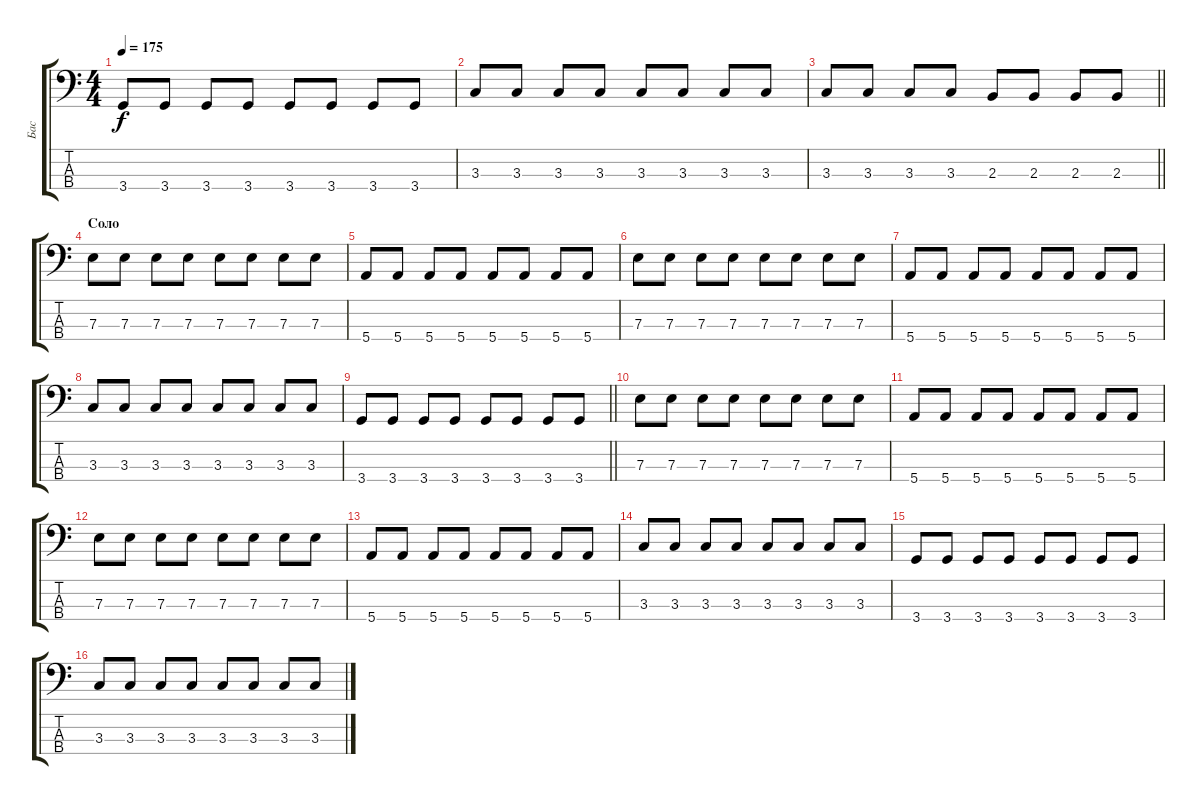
\track ("Бас" "Бас") {instrument electricbassfinger}
\staff {score tabs}
\tuning (G2 D2 A1 E1) {hide}
\ts (4 4)
\tempo 175
\clef f4
\ks c
3.4.8{dy f} 3.4.8 3.4.8 3.4.8 3.4.8 3.4.8 3.4.8 3.4.8 |
3.3.8 3.3.8 3.3.8 3.3.8 3.3.8 3.3.8 3.3.8 3.3.8 |
\barLineRight lightlight
3.3.8 3.3.8 3.3.8 3.3.8 2.3.8 2.3.8 2.3.8 2.3.8 |
\section ("" "Соло")
7.3.8 7.3.8 7.3.8 7.3.8 7.3.8 7.3.8 7.3.8 7.3.8 |
5.4.8 5.4.8 5.4.8 5.4.8 5.4.8 5.4.8 5.4.8 5.4.8 |
7.3.8 7.3.8 7.3.8 7.3.8 7.3.8 7.3.8 7.3.8 7.3.8 |
5.4.8 5.4.8 5.4.8 5.4.8 5.4.8 5.4.8 5.4.8 5.4.8 |
3.3.8 3.3.8 3.3.8 3.3.8 3.3.8 3.3.8 3.3.8 3.3.8 |
\barLineRight lightlight
3.4.8 3.4.8 3.4.8 3.4.8 3.4.8 3.4.8 3.4.8 3.4.8 |
\section ("" " ")
7.3.8 7.3.8 7.3.8 7.3.8 7.3.8 7.3.8 7.3.8 7.3.8 |
5.4.8 5.4.8 5.4.8 5.4.8 5.4.8 5.4.8 5.4.8 5.4.8 |
7.3.8 7.3.8 7.3.8 7.3.8 7.3.8 7.3.8 7.3.8 7.3.8 |
5.4.8 5.4.8 5.4.8 5.4.8 5.4.8 5.4.8 5.4.8 5.4.8 |
3.3.8 3.3.8 3.3.8 3.3.8 3.3.8 3.3.8 3.3.8 3.3.8 |
3.4.8 3.4.8 3.4.8 3.4.8 3.4.8 3.4.8 3.4.8 3.4.8 |
3.3.8 3.3.8 3.3.8 3.3.8 3.3.8 3.3.8 3.3.8 3.3.8
